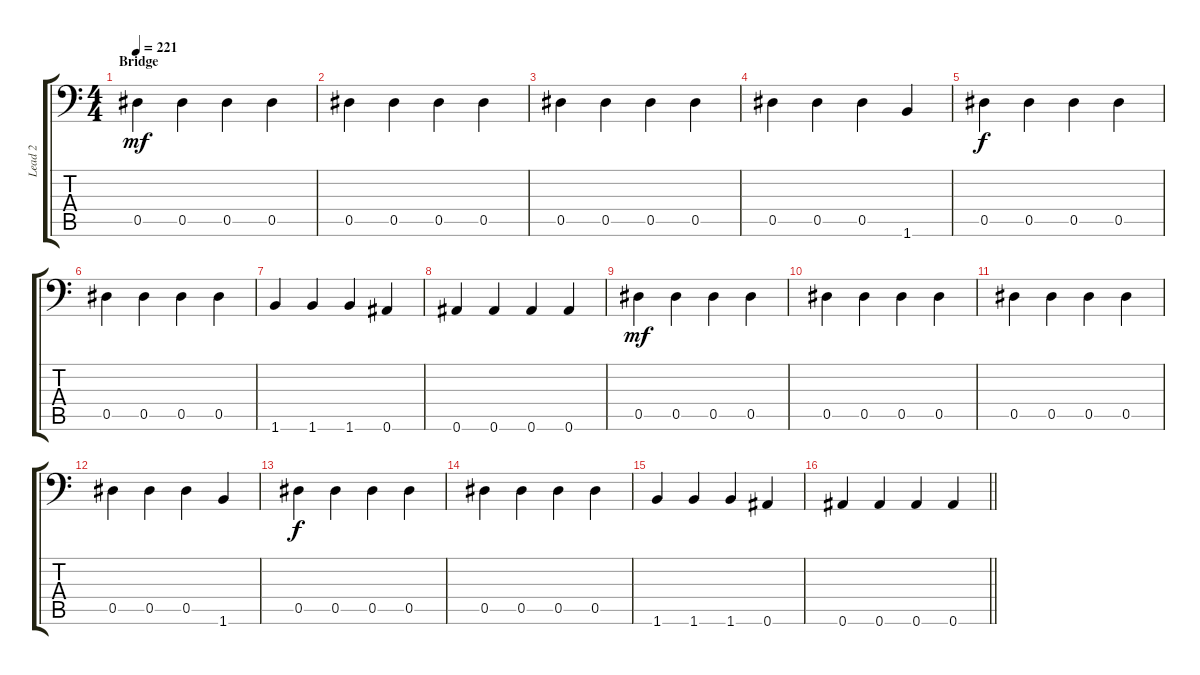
\track ("Lead 2" "Lead 2") {instrument overdrivenguitar}
\staff {score tabs}
\tuning (Bb3 F3 Db3 Ab2 Eb2 Bb1) {hide}
\ts (4 4)
\section ("" "Bridge")
\tempo 221
\clef f4
\ks c
0.5.4{dy mf volume 8 instrument overdrivenguitar} 0.5.4 0.5.4 0.5.4 |
0.5.4 0.5.4 0.5.4 0.5.4 |
0.5.4 0.5.4 0.5.4 0.5.4 |
0.5.4 0.5.4 0.5.4 1.6.4 |
0.5.4{dy f} 0.5.4 0.5.4 0.5.4 |
0.5.4 0.5.4 0.5.4 0.5.4 |
1.6.4 1.6.4 1.6.4 0.6.4 |
0.6.4 0.6.4 0.6.4 0.6.4 |
0.5.4{dy mf} 0.5.4 0.5.4 0.5.4 |
0.5.4 0.5.4 0.5.4 0.5.4 |
0.5.4 0.5.4 0.5.4 0.5.4 |
0.5.4 0.5.4 0.5.4 1.6.4 |
0.5.4{dy f} 0.5.4 0.5.4 0.5.4 |
0.5.4 0.5.4 0.5.4 0.5.4 |
1.6.4 1.6.4 1.6.4 0.6.4 |
\barLineRight lightlight
0.6.4 0.6.4 0.6.4 0.6.4
